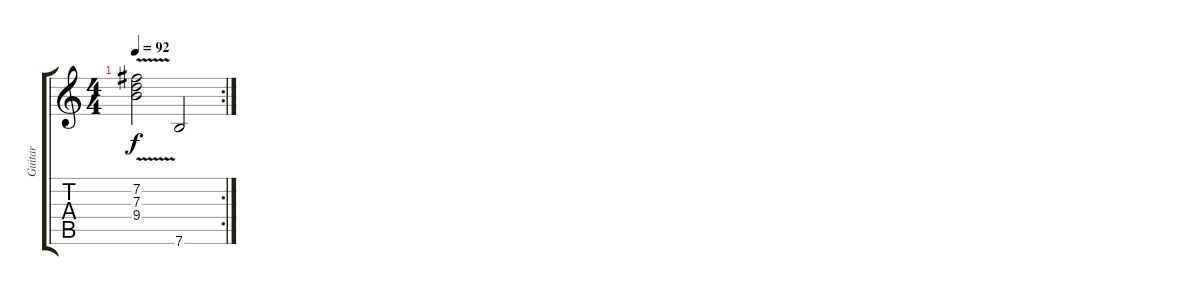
\track ("Guitar" "Guitar") {instrument overdrivenguitar}
\staff {score tabs}
\tuning (E4 B3 G3 D3 A2 E2) {hide}
\rc 2
\ts (4 4)
\tempo 92
\clef g2
\ks c
(7.2{v} 7.3{v} 9.4{v}).2{dy f} 7.6.2
